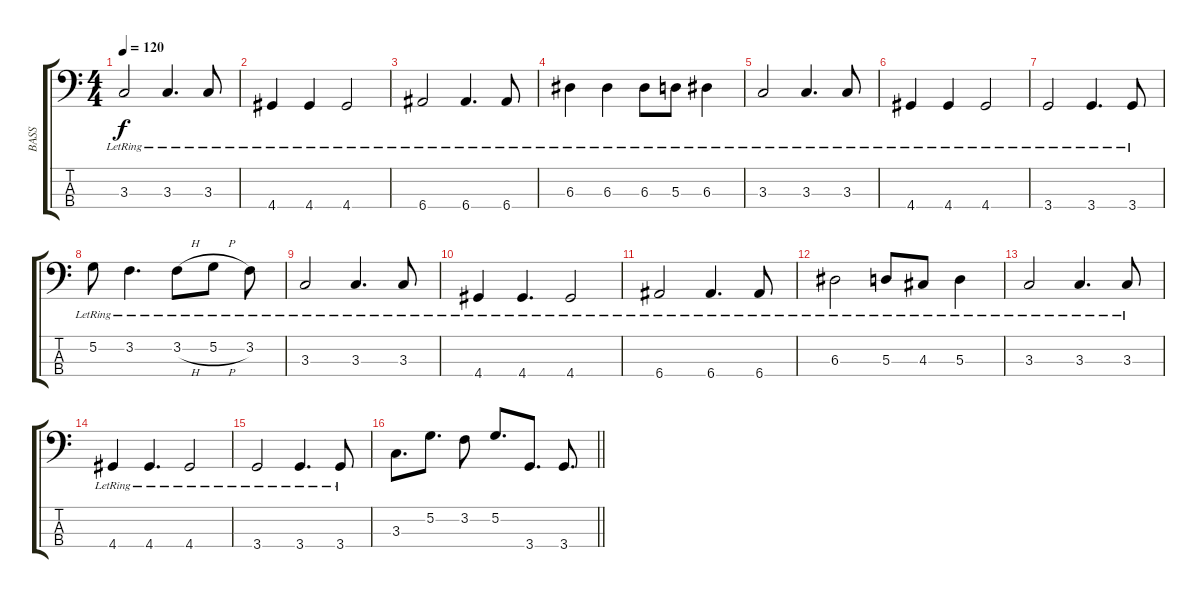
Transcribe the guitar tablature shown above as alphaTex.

\track ("BASS" "BASS") {instrument electricbassfinger}
\staff {score tabs}
\tuning (G2 D2 A1 E1) {hide}
\ts (4 4)
\tempo 120
\clef f4
\ks c
3.3{lr}.2{dy f} 3.3{lr}.4{d} 3.3{lr}.8 |
4.4{lr}.4 4.4{lr}.4 4.4{lr}.2 |
6.4{lr}.2 6.4{lr}.4{d} 6.4{lr}.8 |
6.3{lr}.4 6.3{lr}.4 6.3{lr}.8 5.3{lr}.8 6.3{lr}.4 |
3.3{lr}.2 3.3{lr}.4{d} 3.3{lr}.8 |
4.4{lr}.4 4.4{lr}.4 4.4{lr}.2 |
3.4{lr}.2 3.4{lr}.4{d} 3.4{lr}.8 |
5.2{lr}.8 3.2{lr}.4{d} 3.2{h lr}.8 5.2{h lr}.8 3.2{lr}.8 |
3.3{lr}.2 3.3{lr}.4{d} 3.3{lr}.8 |
4.4{lr}.4 4.4{lr}.4{d} 4.4{lr}.2 |
6.4{lr}.2 6.4{lr}.4{d} 6.4{lr}.8 |
6.3{lr}.2 5.3{lr}.8 4.3{lr}.8 5.3{lr}.4 |
3.3{lr}.2 3.3{lr}.4{d} 3.3{lr}.8 |
4.4{lr}.4 4.4{lr}.4{d} 4.4{lr}.2 |
3.4{lr}.2 3.4{lr}.4{d} 3.4{lr}.8 |
\barLineRight lightlight
3.3.8{d} 5.2.8{d} 3.2.8 5.2.8{d} 3.4.8{d} 3.4.8{d}
